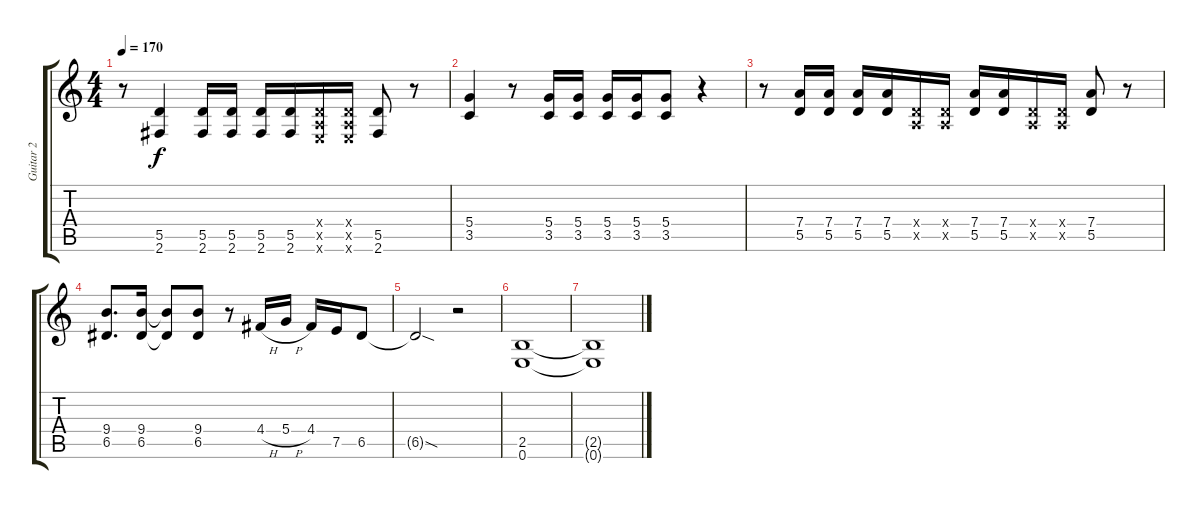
\track ("Guitar 2" "Guitar 2") {instrument distortionguitar}
\staff {score tabs}
\tuning (E4 B3 G3 D3 A2 E2) {hide}
\ts (4 4)
\tempo 170
\clef g2
\ks c
r.8{dy f} (5.5 2.6).4 (5.5 2.6).16 (5.5 2.6).16 (5.5 2.6).16 (5.5 2.6).16 (0.4{x} 0.5{x} 0.6{x}).16 (0.4{x} 0.5{x} 0.6{x}).16 (5.5 2.6).8 r.8 |
(5.4 3.5).4 r.8 (5.4 3.5).16 (5.4 3.5).16 (5.4 3.5).16 (5.4 3.5).16 (5.4 3.5).8 r.4 |
r.8 (7.4 5.5).16 (7.4 5.5).16 (7.4 5.5).16 (7.4 5.5).16 (0.4{x} 0.5{x}).16 (0.4{x} 0.5{x}).16 (7.4 5.5).16 (7.4 5.5).16 (0.4{x} 0.5{x}).16 (0.4{x} 0.5{x}).16 (7.4 5.5).8 r.8 |
(9.4 6.5).8{d} (9.4 6.5).16 (9.4{t} 6.5{t}).8 (9.4 6.5).8 r.8 4.4{h}.16 5.4{h}.16 4.4.16 7.5.16 6.5.8 |
6.5{sod t}.2 r.2 |
(2.5 0.6).1 |
(2.5{t} 0.6{t}).1{volume 6}
